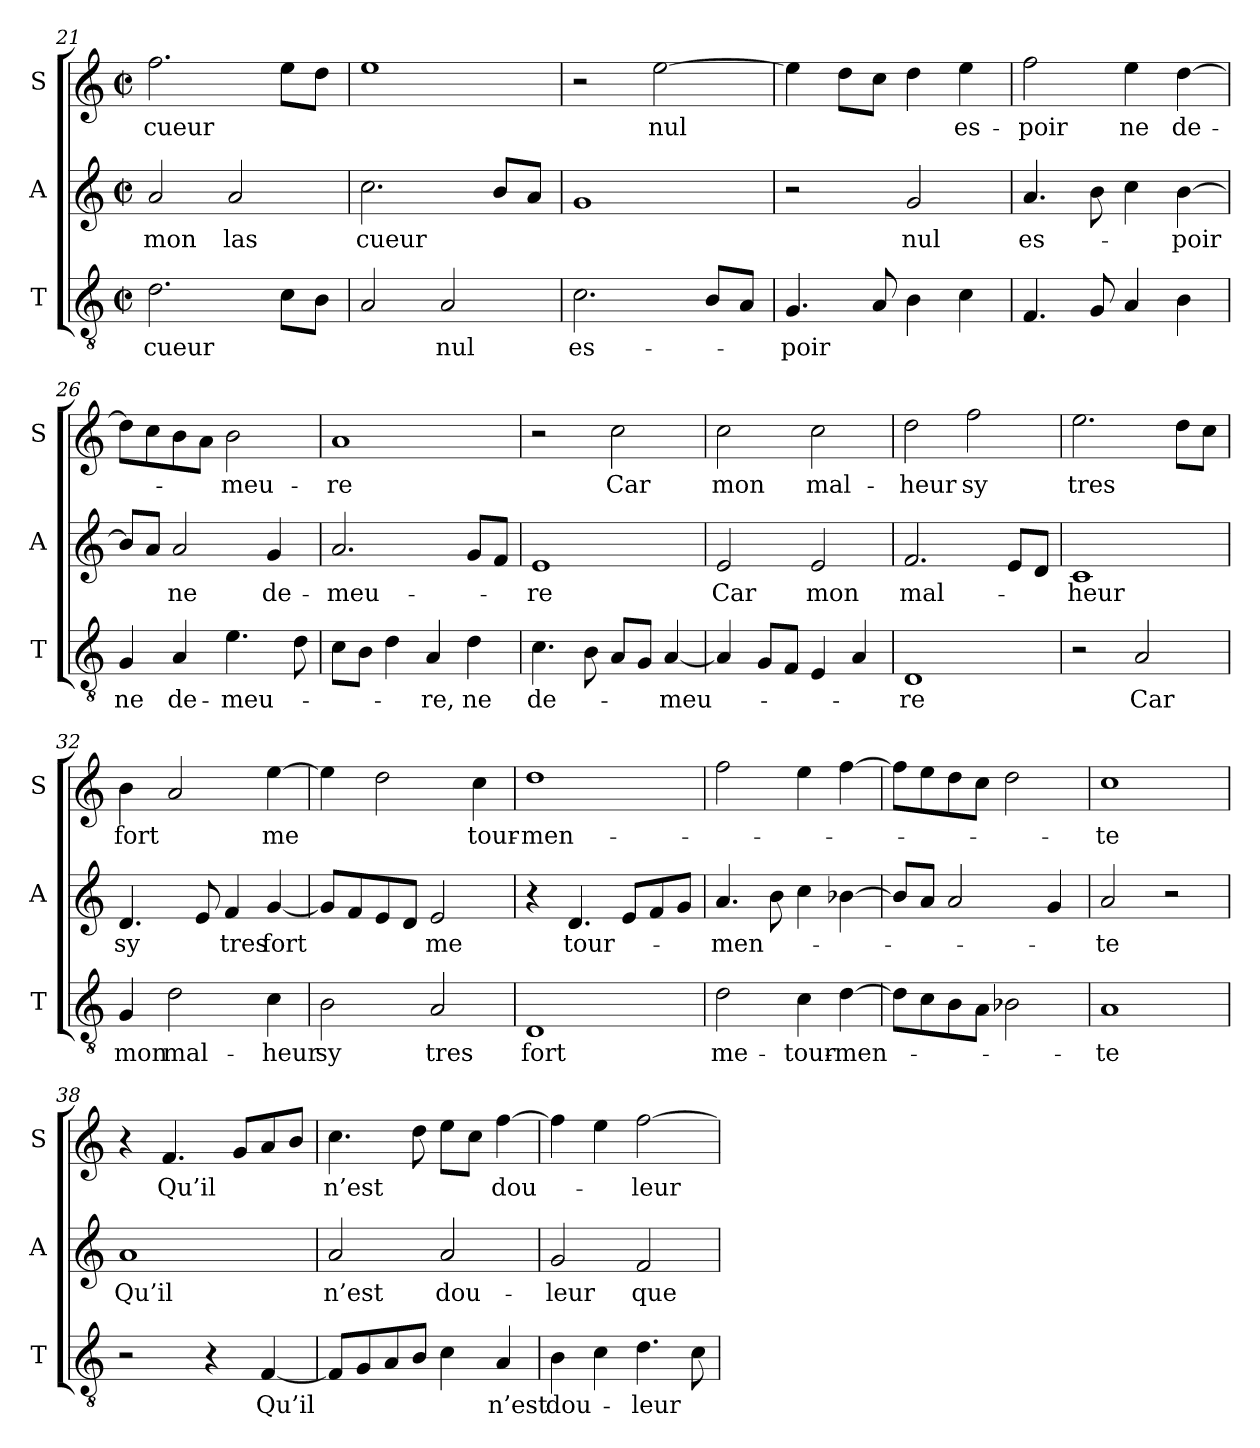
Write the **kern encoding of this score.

**kern	**text	**kern	**text	**kern	**text
*part3	*part3	*part2	*part2	*part1	*part1
*staff3	*staff3	*staff2	*staff2	*staff1	*staff1
*I"T	*	*I"A	*	*I"S	*
*I'T	*	*I'A	*	*I'S	*
*clefGv2	*	*clefG2	*	*clefG2	*
*k[]	*	*k[]	*	*k[]	*
*M2/2	*	*M2/2	*	*M2/2	*
*met(c|)	*	*met(c|)	*	*met(c|)	*
=21	=21	=21	=21	=21	=21
!	!LO:LY:b	!	!LO:LY:b	!	!LO:LY:b
2.d\	cueur	2a/	mon	2.ff\	cueur
!	!	!	!LO:LY:b	!	!
.	.	2a/	las	.	.
8c\L	.	.	.	8ee\L	.
8B\J	.	.	.	8dd\J	.
=22	=22	=22	=22	=22	=22
!	!	!	!LO:LY:b	!	!
2A/	.	2.cc\	cueur	1ee	.
!	!LO:LY:b	!	!	!	!
2A/	nul	.	.	.	.
.	.	8b/L	.	.	.
.	.	8a/J	.	.	.
=23	=23	=23	=23	=23	=23
!	!LO:LY:b	!	!	!	!
2.c\	es-	1g	.	2r	.
!	!	!	!	!	!LO:LY:b
.	.	.	.	[2ee\	nul
8B/L	.	.	.	.	.
8A/J	.	.	.	.	.
=24	=24	=24	=24	=24	=24
!	!LO:LY:b	!	!	!	!
4.G/	-poir	2r	.	4ee\]	.
.	.	.	.	8dd\L	.
8A/	.	.	.	8cc\J	.
!	!	!	!LO:LY:b	!	!
4B\	.	2g/	nul	4dd\	.
!	!	!	!	!	!LO:LY:b
4c\	.	.	.	4ee\	es-
=25	=25	=25	=25	=25	=25
!	!	!	!LO:LY:b	!	!LO:LY:b
4.F/	.	4.a/	es-	2ff\	-poir
8G/	.	8b\	.	.	.
!	!	!	!	!	!LO:LY:b
4A/	.	4cc\	.	4ee\	ne
!	!	!	!LO:LY:b	!	!LO:LY:b
4B\	.	[4b\	-poir	[4dd\	de-
=26	=26	=26	=26	=26	=26
!	!LO:LY:b	!	!	!	!
4G/	ne	8b/L]	.	8dd\L]	.
.	.	8a/J	.	8cc\	.
!	!LO:LY:b	!	!LO:LY:b	!	!
4A/	de-	2a/	ne	8b\	.
.	.	.	.	8a\J	.
!	!LO:LY:b	!	!	!	!LO:LY:b
4.e\	-meu-	.	.	2b\	-meu-
!	!	!	!LO:LY:b	!	!
.	.	4g/	de-	.	.
8d\	.	.	.	.	.
=27	=27	=27	=27	=27	=27
!	!	!	!LO:LY:b	!	!LO:LY:b
8c\L	.	2.a/	-meu-	1a	-re
8B\J	.	.	.	.	.
4d\	.	.	.	.	.
!	!LO:LY:b	!	!	!	!
4A/	-re,	.	.	.	.
!	!LO:LY:b	!	!	!	!
4d\	ne	8g/L	.	.	.
.	.	8f/J	.	.	.
=28	=28	=28	=28	=28	=28
!	!LO:LY:b	!	!LO:LY:b	!	!
4.c\	de-	1e	-re	2r	.
8B\	.	.	.	.	.
!	!	!	!	!	!LO:LY:b
8A/L	.	.	.	2cc\	Car
8G/J	.	.	.	.	.
!	!LO:LY:b	!	!	!	!
[4A/	-meu-	.	.	.	.
=29	=29	=29	=29	=29	=29
!	!	!	!LO:LY:b	!	!LO:LY:b
4A/]	.	2e/	Car	2cc\	mon
8G/L	.	.	.	.	.
8F/J	.	.	.	.	.
!	!	!	!LO:LY:b	!	!LO:LY:b
4E/	.	2e/	mon	2cc\	mal-
4A/	.	.	.	.	.
=30	=30	=30	=30	=30	=30
!	!LO:LY:b	!	!LO:LY:b	!	!LO:LY:b
1D	-re	2.f/	mal-	2dd\	-heur
!	!	!	!	!	!LO:LY:b
.	.	.	.	2ff\	sy
.	.	8e/L	.	.	.
.	.	8d/J	.	.	.
=31	=31	=31	=31	=31	=31
!	!	!	!LO:LY:b	!	!LO:LY:b
2r	.	1c	-heur	2.ee\	tres
!	!LO:LY:b	!	!	!	!
2A/	Car	.	.	.	.
.	.	.	.	8dd\L	.
.	.	.	.	8cc\J	.
=32	=32	=32	=32	=32	=32
!	!LO:LY:b	!	!LO:LY:b	!	!LO:LY:b
4G/	mon	4.d/	sy	4b\	fort
!	!LO:LY:b	!	!	!	!
2d\	mal-	.	.	2a/	.
.	.	8e/	.	.	.
!	!	!	!LO:LY:b	!	!
.	.	4f/	tres	.	.
!	!LO:LY:b	!	!LO:LY:b	!	!LO:LY:b
4c\	-heur	[4g/	fort	[4ee\	me
=33	=33	=33	=33	=33	=33
!	!LO:LY:b	!	!	!	!
2B\	sy	8g/L]	.	4ee\]	.
.	.	8f/	.	.	.
.	.	8e/	.	2dd\	.
.	.	8d/J	.	.	.
!	!LO:LY:b	!	!LO:LY:b	!	!
2A/	tres	2e/	me	.	.
!	!	!	!	!	!LO:LY:b
.	.	.	.	4cc\	tour-
=34	=34	=34	=34	=34	=34
!	!LO:LY:b	!	!	!	!LO:LY:b
1D	fort	4r	.	1dd	-men-
!	!	!	!LO:LY:b	!	!
.	.	4.d/	tour-	.	.
.	.	8e/L	.	.	.
.	.	8f/	.	.	.
.	.	8g/J	.	.	.
=35	=35	=35	=35	=35	=35
!	!LO:LY:b	!	!LO:LY:b	!	!
2d\	me-	4.a/	-men-	2ff\	.
.	.	8b\	.	.	.
!	!LO:LY:b	!	!	!	!
4c\	-tour-	4cc\	.	4ee\	.
!	!LO:LY:b	!	!	!	!
[4d\	-men-	[4b-X\	.	[4ff\	.
=36	=36	=36	=36	=36	=36
8d\L]	.	8b-/L]	.	8ff\L]	.
8c\	.	8a/J	.	8ee\	.
8B\	.	2a/	.	8dd\	.
8A\J	.	.	.	8cc\J	.
2B-X\	.	.	.	2dd\	.
.	.	4g/	.	.	.
=37	=37	=37	=37	=37	=37
!	!LO:LY:b	!	!LO:LY:b	!	!LO:LY:b
1A	-te	2a/	-te	1cc	-te
.	.	2r	.	.	.
=38	=38	=38	=38	=38	=38
!	!	!	!LO:LY:b	!	!
2r	.	1a	Qu’il	4r	.
!	!	!	!	!	!LO:LY:b
.	.	.	.	4.f/	Qu’il
4r	.	.	.	.	.
.	.	.	.	8g/L	.
!	!LO:LY:b	!	!	!	!
[4F/	Qu’il	.	.	8a/	.
.	.	.	.	8b/J	.
=39	=39	=39	=39	=39	=39
!	!	!	!LO:LY:b	!	!LO:LY:b
8F/L]	.	2a/	n’est	4.cc\	n’est
8G/	.	.	.	.	.
8A/	.	.	.	.	.
8B/J	.	.	.	8dd\	.
!	!	!	!LO:LY:b	!	!
4c\	.	2a/	dou-	8ee\L	.
.	.	.	.	8cc\J	.
!	!LO:LY:b	!	!	!	!LO:LY:b
4A/	n’est	.	.	[4ff\	dou-
=40	=40	=40	=40	=40	=40
!	!LO:LY:b	!	!LO:LY:b	!	!
4B\	dou-	2g/	-leur	4ff\]	.
4c\	.	.	.	4ee\	.
!	!LO:LY:b	!	!LO:LY:b	!	!LO:LY:b
4.d\	-leur	2f/	que	[2ff\	-leur
8c\	.	.	.	.	.
=	=	=	=	=	=
*-	*-	*-	*-	*-	*-
